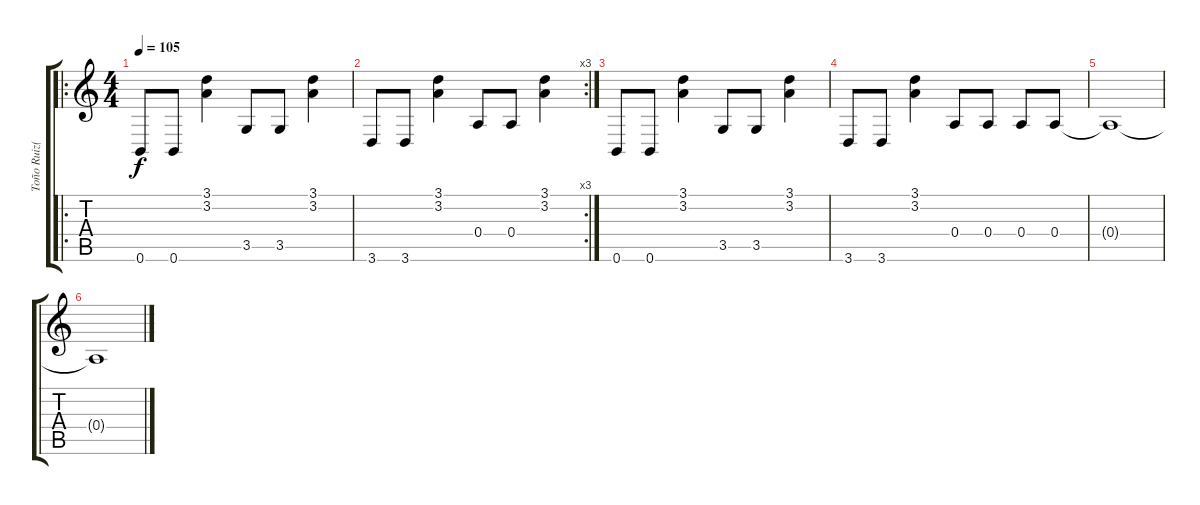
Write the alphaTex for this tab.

\track ("Toño Ruiz(guitarra)" "Toño Ruiz(") {instrument overdrivenguitar}
\staff {score tabs}
\tuning (B3 Gb3 D3 A2 E2 B1) {hide}
\ro
\ts (4 4)
\tempo 105
\clef g2
\ks c
0.6.8{dy f} 0.6.8 (3.1 3.2).4 3.5.8 3.5.8 (3.1 3.2).4 |
\rc 3
3.6.8 3.6.8 (3.1 3.2).4 0.4.8 0.4.8 (3.1 3.2).4 |
0.6.8 0.6.8 (3.1 3.2).4 3.5.8 3.5.8 (3.1 3.2).4 |
3.6.8 3.6.8 (3.1 3.2).4 0.4.8 0.4.8 0.4.8 0.4.8 |
0.4{t}.1 |
0.4{t}.1
